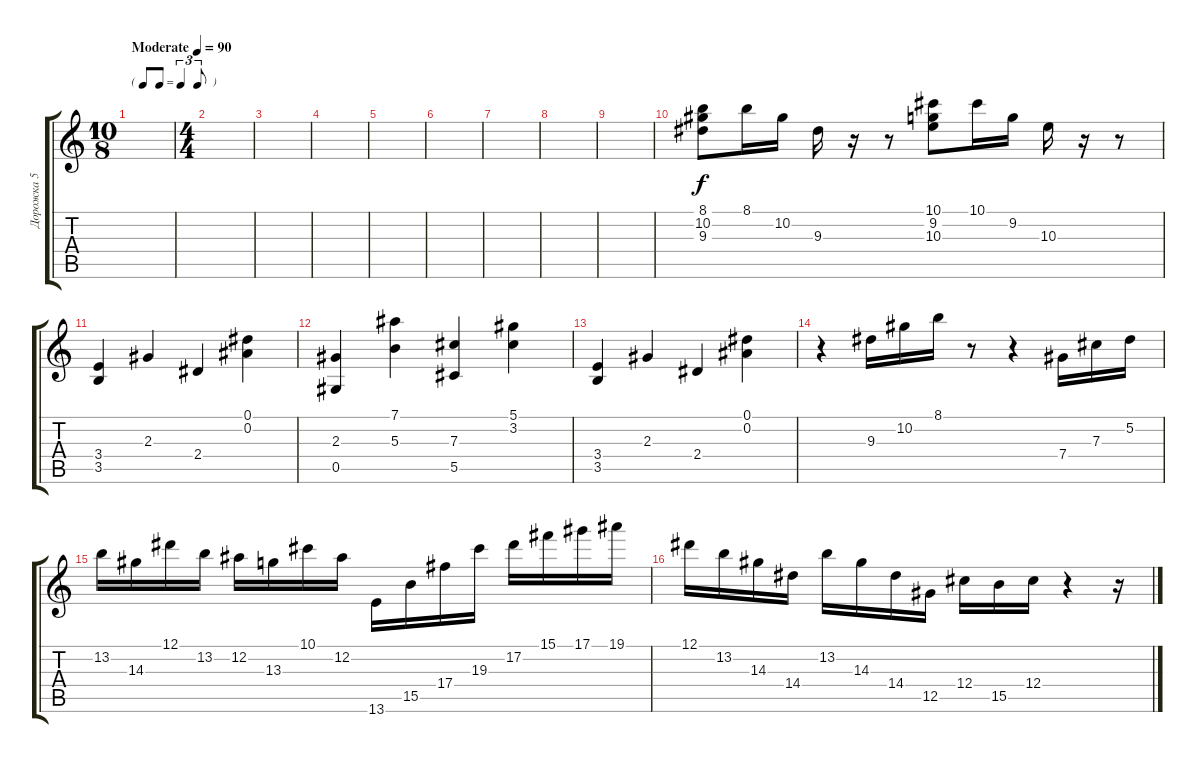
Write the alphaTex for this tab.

\track ("Дорожка 5" "Дорожка 5") {instrument acousticguitarsteel}
\staff {score tabs}
\tuning (Eb4 Bb3 Gb3 Db3 Ab2 Eb2) {hide}
\ts (10 8)
\tf triplet8th
\tempo (90 "Moderate")
\clef g2
\ks c
|
\ts (4 4)
|
|
|
|
|
|
|
|
(8.1 10.2 9.3).8 8.1.16 10.2.16 9.3.16 r.16 r.8 (10.1 9.2 10.3).8 10.1.16 9.2.16 10.3.16 r.16 r.8 |
(3.4 3.5).4 2.3.4 2.4.4 (0.1 0.2).4 |
(2.3 0.5).4 (7.1 5.3).4 (7.3 5.5).4 (5.1 3.2).4 |
(3.4 3.5).4 2.3.4 2.4.4 (0.1 0.2).4 |
r.4 9.3.16 10.2.16 8.1.16 r.8 r.4 7.4.16 7.3.16 5.2.16 |
13.2.16 14.3.16 12.1.16 13.2.16 12.2.16 13.3.16 10.1.16 12.2.16 13.6.16 15.5.16 17.4.16 19.3.16 17.2.16 15.1.16 17.1.16 19.1.16 |
12.1.16 13.2.16 14.3.16 14.4.16 13.2.16 14.3.16 14.4.16 12.5.16 12.4.16 15.5.16 12.4.16 r.4 r.16
